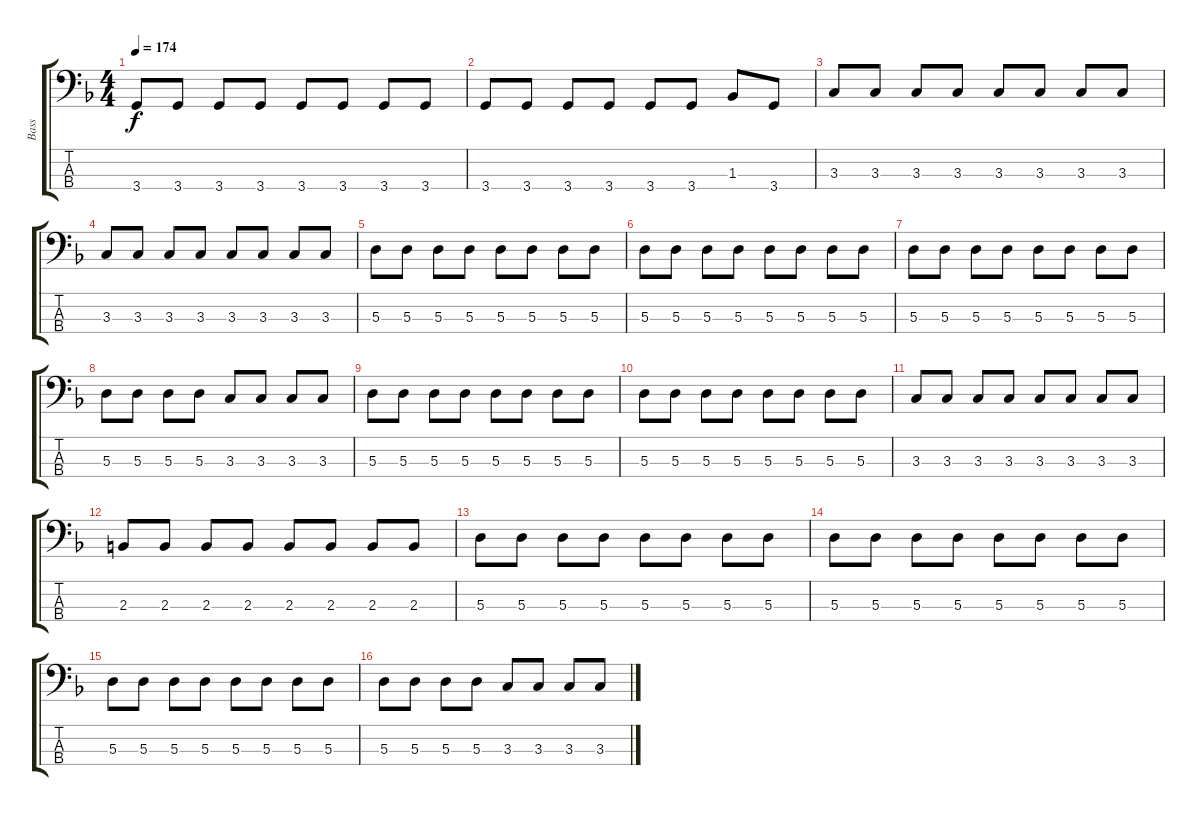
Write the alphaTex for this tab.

\track ("Bass" "Bass") {instrument electricbassfinger}
\staff {score tabs}
\tuning (G2 D2 A1 E1) {hide}
\ts (4 4)
\tempo 174
\clef f4
\ks dminor
3.4.8{dy f} 3.4.8 3.4.8 3.4.8 3.4.8 3.4.8 3.4.8 3.4.8 |
3.4.8 3.4.8 3.4.8 3.4.8 3.4.8 3.4.8 1.3.8 3.4.8 |
3.3.8 3.3.8 3.3.8 3.3.8 3.3.8 3.3.8 3.3.8 3.3.8 |
3.3.8 3.3.8 3.3.8 3.3.8 3.3.8 3.3.8 3.3.8 3.3.8 |
5.3.8 5.3.8 5.3.8 5.3.8 5.3.8 5.3.8 5.3.8 5.3.8 |
5.3.8 5.3.8 5.3.8 5.3.8 5.3.8 5.3.8 5.3.8 5.3.8 |
5.3.8 5.3.8 5.3.8 5.3.8 5.3.8 5.3.8 5.3.8 5.3.8 |
5.3.8 5.3.8 5.3.8 5.3.8 3.3.8 3.3.8 3.3.8 3.3.8 |
5.3.8 5.3.8 5.3.8 5.3.8 5.3.8 5.3.8 5.3.8 5.3.8 |
5.3.8 5.3.8 5.3.8 5.3.8 5.3.8 5.3.8 5.3.8 5.3.8 |
3.3.8 3.3.8 3.3.8 3.3.8 3.3.8 3.3.8 3.3.8 3.3.8 |
2.3.8 2.3.8 2.3.8 2.3.8 2.3.8 2.3.8 2.3.8 2.3.8 |
5.3.8 5.3.8 5.3.8 5.3.8 5.3.8 5.3.8 5.3.8 5.3.8 |
5.3.8 5.3.8 5.3.8 5.3.8 5.3.8 5.3.8 5.3.8 5.3.8 |
5.3.8 5.3.8 5.3.8 5.3.8 5.3.8 5.3.8 5.3.8 5.3.8 |
5.3.8 5.3.8 5.3.8 5.3.8 3.3.8 3.3.8 3.3.8 3.3.8
